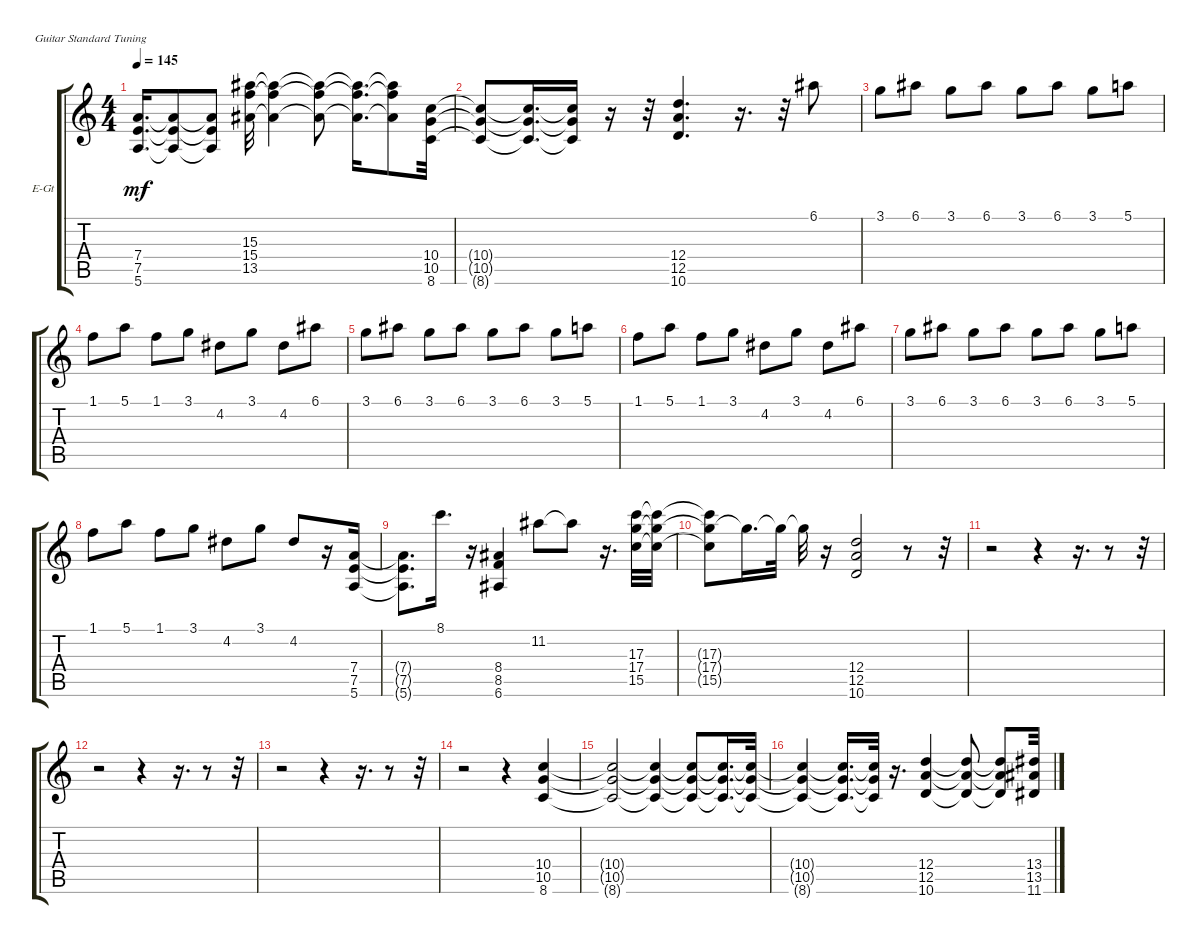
\bracketExtendMode groupsimilarinstruments
\firstSystemTrackNameOrientation horizontal
\otherSystemsTrackNameOrientation horizontal
\track ("Rock Guitar" "E-Gt") {instrument distortionguitar}
\staff {score tabs}
\tuning (E4 B3 G3 D3 A2 E2)
\ts (4 4)
\tempo 145
\clef g2
\scale
0.333333
\ks c
(7.4{t} 5.6{t} 7.5{t}).16{d dy mf} (7.4{t} 5.6{t} 7.5{t}).8 (7.4{t} 5.6{t} 7.5{t}).8 (15.4 13.5 15.3).32 (15.4{t} 13.5{t} 15.3{t}).4 (15.4{t} 13.5{t} 15.3{t}).8 (15.4{t} 13.5{t} 15.3{t}).16{d} (15.4{t} 13.5{t} 15.3{t}).8 (10.4 8.6 10.5).32 |
\scale
0.333333 (10.4{t} 8.6{t} 10.5{t}).8 (10.4{t} 8.6{t} 10.5{t}).16{d} (10.4{t} 8.6{t} 10.5{t}).16 r.16 r.32 (12.4 10.6 12.5).4{d} r.16{d} r.32 6.1.8 |
\scale
0.333333 3.1.8 6.1.8 3.1.8 6.1.8 3.1.8 6.1.8 3.1.8 5.1.8 |
\scale
0.333333 1.1.8 5.1.8 1.1.8 3.1.8 4.2.8 3.1.8 4.2.8 6.1.8 |
\scale
0.333333 3.1.8 6.1.8 3.1.8 6.1.8 3.1.8 6.1.8 3.1.8 5.1.8 |
\scale
0.333333 1.1.8 5.1.8 1.1.8 3.1.8 4.2.8 3.1.8 4.2.8 6.1.8 |
\scale
0.333333 3.1.8 6.1.8 3.1.8 6.1.8 3.1.8 6.1.8 3.1.8 5.1.8 |
\scale
0.333333 1.1.8 5.1.8 1.1.8 3.1.8 4.2.8 3.1.8 4.2.8 r.16 (5.6 7.5 7.4).16 |
\scale
0.333333 (7.4{t} 5.6{t} 7.5{t}).8{d} 8.1.16{d} r.16 (8.4 6.6 8.5).4 11.2.8 11.2{t}.8 r.16{d} (17.4 15.5 17.3).32 (17.4{t} 15.5{t} 17.3{t}).32 |
\scale
0.333333 (17.4{t} 15.5{t} 17.3{t}).8 17.4{t}.16{d} 17.4{t}.32 17.4{t}.32 r.16 (12.4 10.6 12.5).2 r.8 r.32 |
\scale
0.333333 r.2 r.4 r.16{d} r.8 r.32 |
\scale
0.333333 r.2 r.4 r.16{d} r.8 r.32 |
\scale
0.333333 r.2 r.4 r.16{d} r.8 r.32 |
\scale
0.333333 r.2 r.4 (10.4 8.6 10.5).4 |
\scale
0.333333 (10.4{t} 8.6{t} 10.5{t}).2 (10.4{t} 8.6{t} 10.5{t}).4 (10.4{t} 8.6{t} 10.5{t}).8 (10.4{t} 8.6{t} 10.5{t}).16{d} (10.4{t} 8.6{t} 10.5{t}).32 |
\scale
0.333333 (10.4{t} 8.6{t} 10.5{t}).4 (10.4{t} 8.6{t} 10.5{t}).16{d} (10.4{t} 8.6{t} 10.5{t}).32 r.16{d} (12.4 10.6 12.5).4 (12.4{t} 10.6{t} 12.5{t}).8 (12.4{t} 10.6{t} 12.5{t}).8 (13.4 11.6 13.5).32
